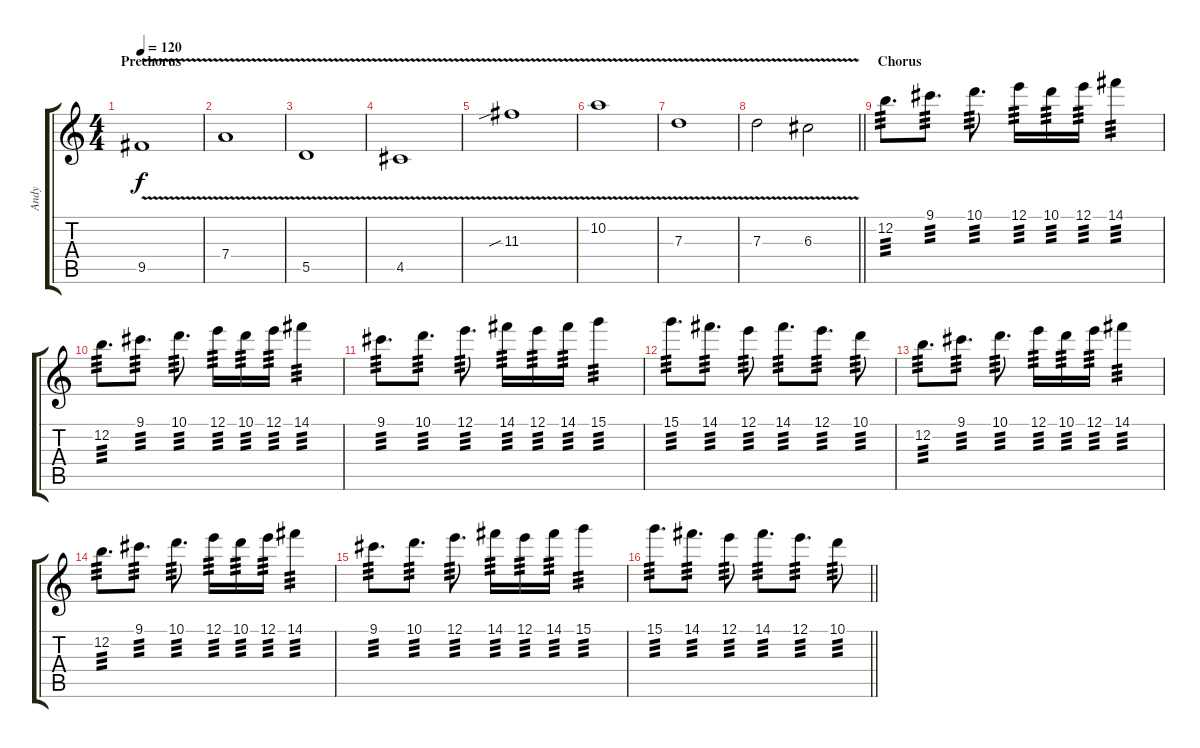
\track ("Andy" "Andy") {instrument distortionguitar}
\staff {score tabs}
\tuning (E4 B3 G3 D3 A2 E2) {hide}
\ts (4 4)
\section ("" "Prechorus")
\tempo 120
\clef g2
\ks c
9.5{v}.1{dy f} |
7.4{v}.1 |
5.5{v}.1 |
4.5{v}.1 |
11.3{v sib}.1 |
10.2{v}.1 |
7.3{v}.1 |
\barLineRight lightlight
7.3{v}.2 6.3{v}.2 |
\section ("" "Chorus")
12.2.8{d tp 3 volume 14 instrument distortionguitar} 9.1.8{d tp 3} 10.1.8{d tp 3} 12.1.16{tp 3} 10.1.16{tp 3} 12.1.16{tp 3} 14.1.4{tp 3} |
12.2.8{d tp 3} 9.1.8{d tp 3} 10.1.8{d tp 3} 12.1.16{tp 3} 10.1.16{tp 3} 12.1.16{tp 3} 14.1.4{tp 3} |
9.1.8{d tp 3} 10.1.8{d tp 3} 12.1.8{d tp 3} 14.1.16{tp 3} 12.1.16{tp 3} 14.1.16{tp 3} 15.1.4{tp 3} |
15.1.8{d tp 3} 14.1.8{d tp 3} 12.1.8{tp 3} 14.1.8{d tp 3} 12.1.8{d tp 3} 10.1.8{tp 3} |
12.2.8{d tp 3 instrument distortionguitar} 9.1.8{d tp 3} 10.1.8{d tp 3} 12.1.16{tp 3} 10.1.16{tp 3} 12.1.16{tp 3} 14.1.4{tp 3} |
12.2.8{d tp 3} 9.1.8{d tp 3} 10.1.8{d tp 3} 12.1.16{tp 3} 10.1.16{tp 3} 12.1.16{tp 3} 14.1.4{tp 3} |
9.1.8{d tp 3} 10.1.8{d tp 3} 12.1.8{d tp 3} 14.1.16{tp 3} 12.1.16{tp 3} 14.1.16{tp 3} 15.1.4{tp 3} |
\barLineRight lightlight
15.1.8{d tp 3} 14.1.8{d tp 3} 12.1.8{tp 3} 14.1.8{d tp 3} 12.1.8{d tp 3} 10.1.8{tp 3}
